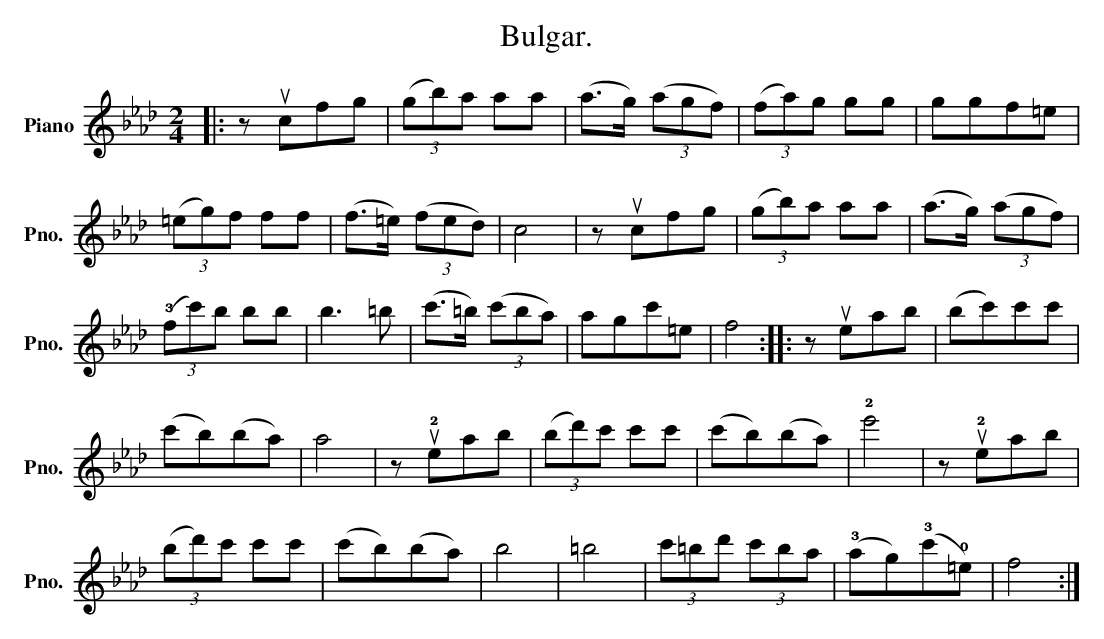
X:1
T:Bulgar.
L:1/8
M:2/4
K:Fmin
V:1 treble nm="Piano" snm="Pno."
V:1
|: z ucfg | (3(gb)a aa | (a>g) (3(agf) | (3(fa)g gg | ggf=e |$ (3(=eg)f ff | (f>=e) (3(fed) | c4 | %8
 z ucfg | (3(gb)a aa | (a>g) (3(agf) |$ (3(!3!fc')b bb | b3 =b | (c'>=b) (3(c'ba) | agc'=e | f4 :: %16
 z ueab | (bc')c'c' |$ (c'b)(ba) | a4 | z u!2!eab | (3(bd')c' c'c' | (c'b)(ba) | !2!e'4 | %24
 z u!2!eab |$ (3(bd')c' c'c' | (c'b)(ba) | b4 | =b4 | (3c'=bd' (3c'ba | (!3!ag)(!3!c'!0!=e) | f4 :| %32
